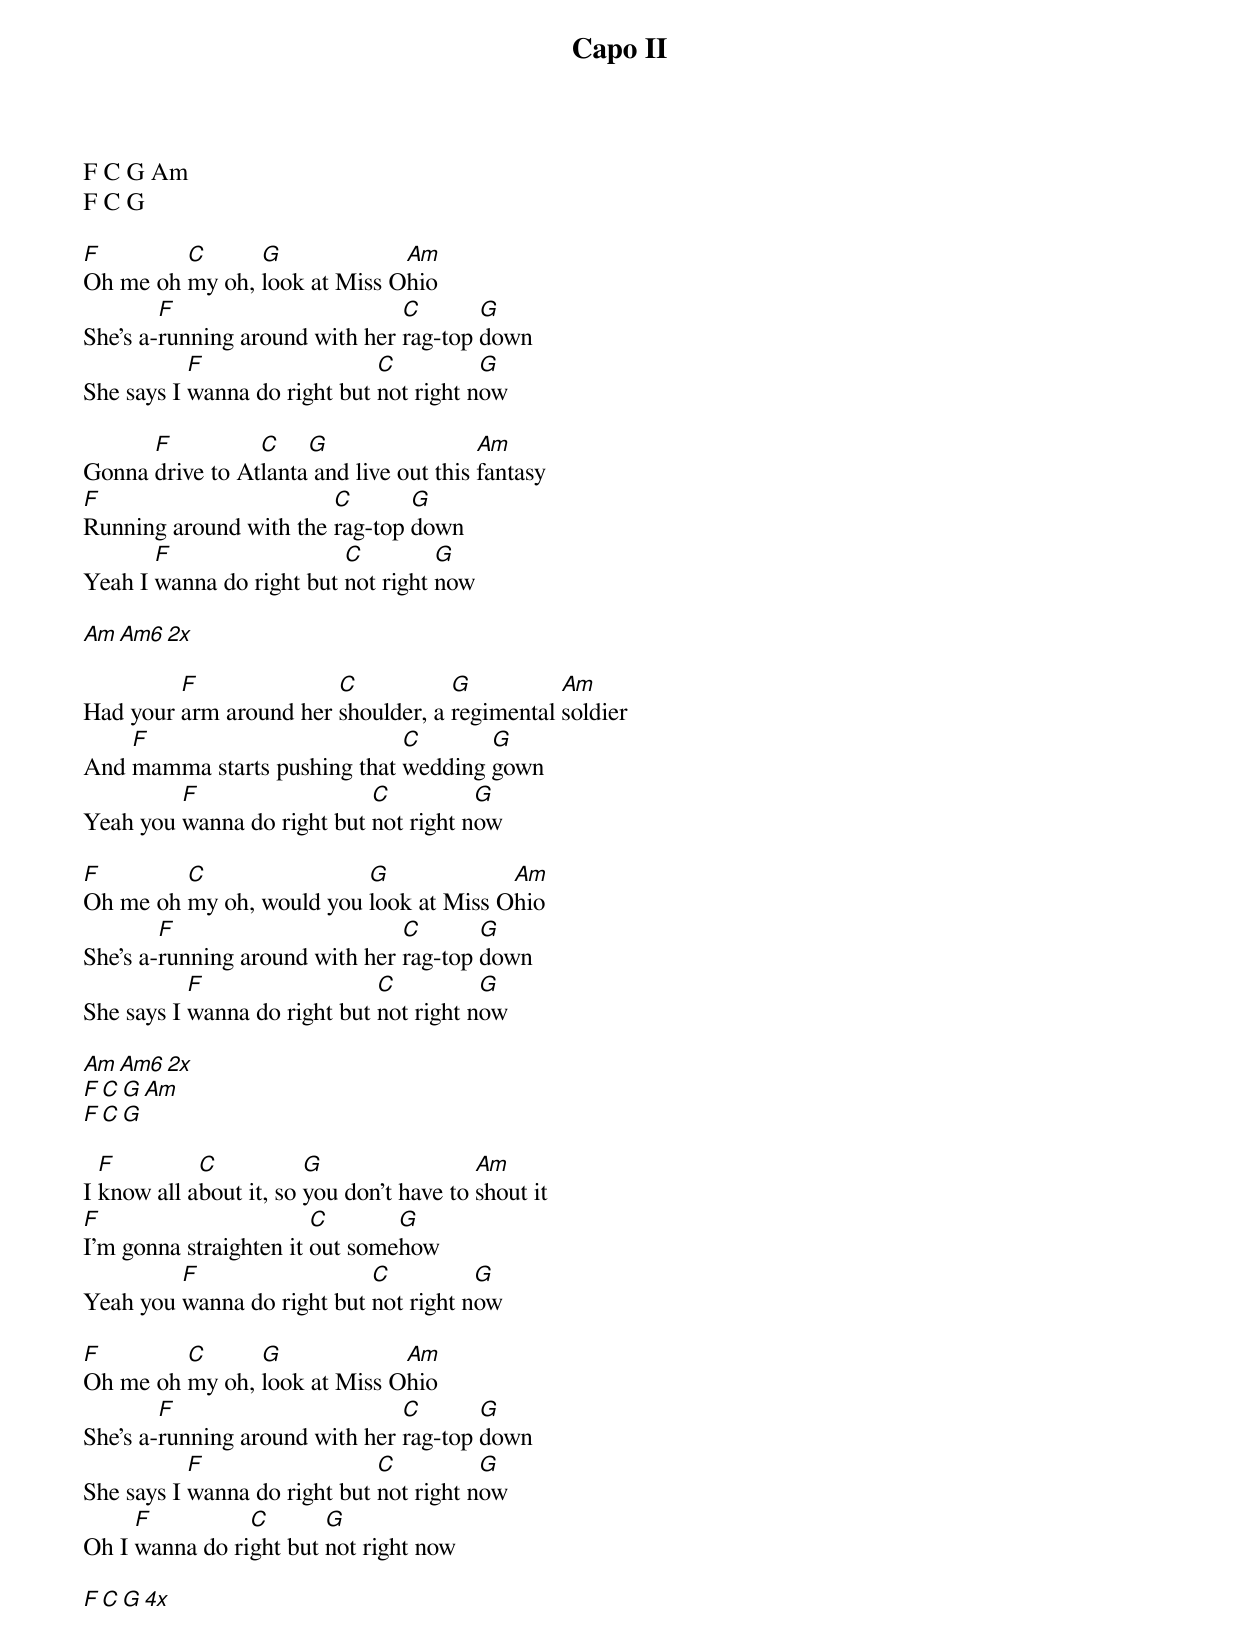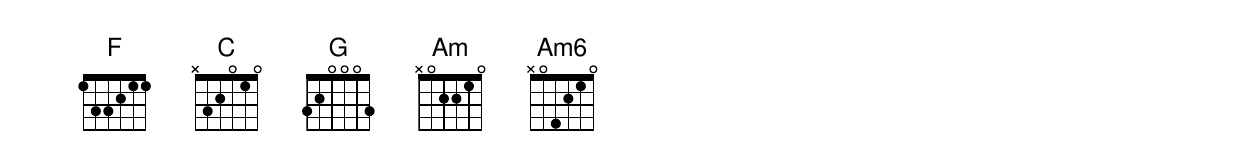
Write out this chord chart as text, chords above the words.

Capo II
Am6 X04210

F C G Am
F C G

F        C      G             Am
Oh me oh my oh, look at Miss Ohio
        F                       C       G
She's a-running around with her rag-top down
           F                  C          G
She says I wanna do right but not right now

      F          C    G                  Am
Gonna drive to Atlanta and live out this fantasy
F                       C       G
Running around with the rag-top down
       F                  C         G
Yeah I wanna do right but not right now

Am Am6  2x

         F              C           G          Am
Had your arm around her shoulder, a regimental soldier
    F                         C       G
And mamma starts pushing that wedding gown
         F                  C          G
Yeah you wanna do right but not right now

F        C                G             Am
Oh me oh my oh, would you look at Miss Ohio
        F                       C       G
She's a-running around with her rag-top down
           F                  C          G
She says I wanna do right but not right now

Am Am6 2x
F C G Am
F C G

  F         C           G                 Am
I know all about it, so you don't have to shout it
F                       C       G
I'm gonna straighten it out somehow
         F                  C          G
Yeah you wanna do right but not right now

F        C      G             Am
Oh me oh my oh, look at Miss Ohio
        F                       C       G
She's a-running around with her rag-top down
           F                  C          G
She says I wanna do right but not right now
     F          C       G
Oh I wanna do right but not right now

F C G 4x
